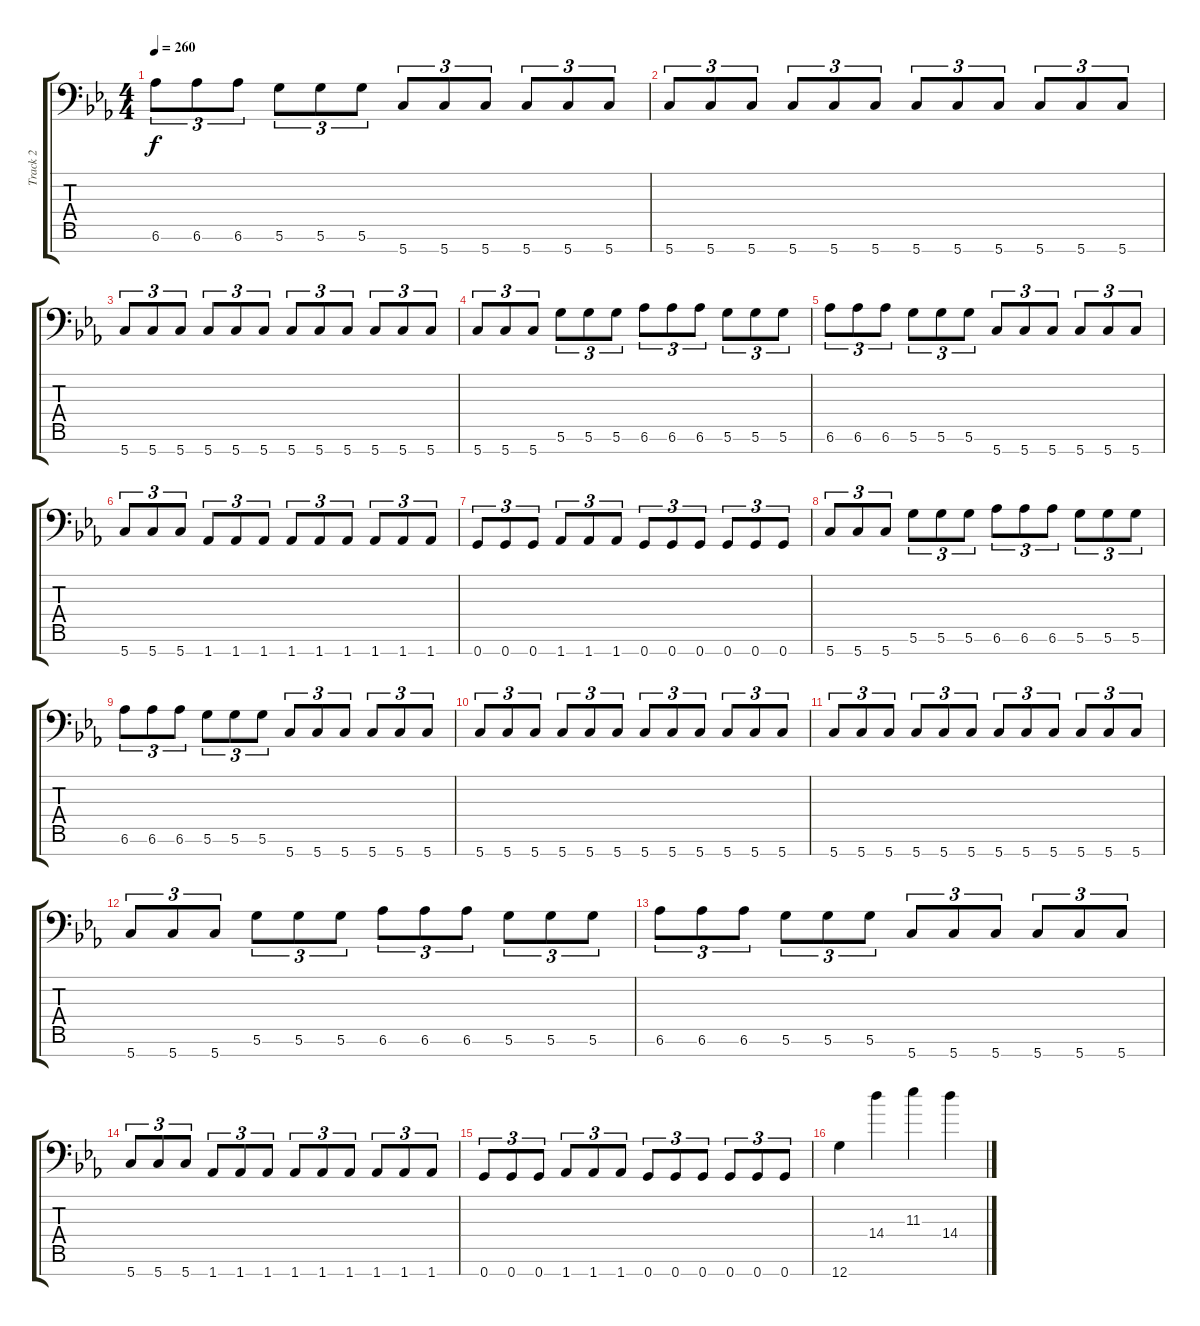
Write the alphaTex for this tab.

\track ("Track 2" "Track 2") {instrument acousticguitarsteel}
\staff {score tabs}
\tuning (D4 A3 E3 C3 G2 D2 G1) {hide}
\ts (4 4)
\tempo 260
\clef f4
\ks cminor
6.6.8{tu (3 2) dy f} 6.6.8{tu (3 2)} 6.6.8{tu (3 2)} 5.6.8{tu (3 2)} 5.6.8{tu (3 2)} 5.6.8{tu (3 2)} 5.7.8{tu (3 2)} 5.7.8{tu (3 2)} 5.7.8{tu (3 2)} 5.7.8{tu (3 2)} 5.7.8{tu (3 2)} 5.7.8{tu (3 2)} |
5.7.8{tu (3 2)} 5.7.8{tu (3 2)} 5.7.8{tu (3 2)} 5.7.8{tu (3 2)} 5.7.8{tu (3 2)} 5.7.8{tu (3 2)} 5.7.8{tu (3 2)} 5.7.8{tu (3 2)} 5.7.8{tu (3 2)} 5.7.8{tu (3 2)} 5.7.8{tu (3 2)} 5.7.8{tu (3 2)} |
5.7.8{tu (3 2)} 5.7.8{tu (3 2)} 5.7.8{tu (3 2)} 5.7.8{tu (3 2)} 5.7.8{tu (3 2)} 5.7.8{tu (3 2)} 5.7.8{tu (3 2)} 5.7.8{tu (3 2)} 5.7.8{tu (3 2)} 5.7.8{tu (3 2)} 5.7.8{tu (3 2)} 5.7.8{tu (3 2)} |
5.7.8{tu (3 2)} 5.7.8{tu (3 2)} 5.7.8{tu (3 2)} 5.6.8{tu (3 2)} 5.6.8{tu (3 2)} 5.6.8{tu (3 2)} 6.6.8{tu (3 2)} 6.6.8{tu (3 2)} 6.6.8{tu (3 2)} 5.6.8{tu (3 2)} 5.6.8{tu (3 2)} 5.6.8{tu (3 2)} |
6.6.8{tu (3 2)} 6.6.8{tu (3 2)} 6.6.8{tu (3 2)} 5.6.8{tu (3 2)} 5.6.8{tu (3 2)} 5.6.8{tu (3 2)} 5.7.8{tu (3 2)} 5.7.8{tu (3 2)} 5.7.8{tu (3 2)} 5.7.8{tu (3 2)} 5.7.8{tu (3 2)} 5.7.8{tu (3 2)} |
5.7.8{tu (3 2)} 5.7.8{tu (3 2)} 5.7.8{tu (3 2)} 1.7.8{tu (3 2)} 1.7.8{tu (3 2)} 1.7.8{tu (3 2)} 1.7.8{tu (3 2)} 1.7.8{tu (3 2)} 1.7.8{tu (3 2)} 1.7.8{tu (3 2)} 1.7.8{tu (3 2)} 1.7.8{tu (3 2)} |
0.7.8{tu (3 2)} 0.7.8{tu (3 2)} 0.7.8{tu (3 2)} 1.7.8{tu (3 2)} 1.7.8{tu (3 2)} 1.7.8{tu (3 2)} 0.7.8{tu (3 2)} 0.7.8{tu (3 2)} 0.7.8{tu (3 2)} 0.7.8{tu (3 2)} 0.7.8{tu (3 2)} 0.7.8{tu (3 2)} |
5.7.8{tu (3 2)} 5.7.8{tu (3 2)} 5.7.8{tu (3 2)} 5.6.8{tu (3 2)} 5.6.8{tu (3 2)} 5.6.8{tu (3 2)} 6.6.8{tu (3 2)} 6.6.8{tu (3 2)} 6.6.8{tu (3 2)} 5.6.8{tu (3 2)} 5.6.8{tu (3 2)} 5.6.8{tu (3 2)} |
6.6.8{tu (3 2)} 6.6.8{tu (3 2)} 6.6.8{tu (3 2)} 5.6.8{tu (3 2)} 5.6.8{tu (3 2)} 5.6.8{tu (3 2)} 5.7.8{tu (3 2)} 5.7.8{tu (3 2)} 5.7.8{tu (3 2)} 5.7.8{tu (3 2)} 5.7.8{tu (3 2)} 5.7.8{tu (3 2)} |
5.7.8{tu (3 2)} 5.7.8{tu (3 2)} 5.7.8{tu (3 2)} 5.7.8{tu (3 2)} 5.7.8{tu (3 2)} 5.7.8{tu (3 2)} 5.7.8{tu (3 2)} 5.7.8{tu (3 2)} 5.7.8{tu (3 2)} 5.7.8{tu (3 2)} 5.7.8{tu (3 2)} 5.7.8{tu (3 2)} |
5.7.8{tu (3 2)} 5.7.8{tu (3 2)} 5.7.8{tu (3 2)} 5.7.8{tu (3 2)} 5.7.8{tu (3 2)} 5.7.8{tu (3 2)} 5.7.8{tu (3 2)} 5.7.8{tu (3 2)} 5.7.8{tu (3 2)} 5.7.8{tu (3 2)} 5.7.8{tu (3 2)} 5.7.8{tu (3 2)} |
5.7.8{tu (3 2)} 5.7.8{tu (3 2)} 5.7.8{tu (3 2)} 5.6.8{tu (3 2)} 5.6.8{tu (3 2)} 5.6.8{tu (3 2)} 6.6.8{tu (3 2)} 6.6.8{tu (3 2)} 6.6.8{tu (3 2)} 5.6.8{tu (3 2)} 5.6.8{tu (3 2)} 5.6.8{tu (3 2)} |
6.6.8{tu (3 2)} 6.6.8{tu (3 2)} 6.6.8{tu (3 2)} 5.6.8{tu (3 2)} 5.6.8{tu (3 2)} 5.6.8{tu (3 2)} 5.7.8{tu (3 2)} 5.7.8{tu (3 2)} 5.7.8{tu (3 2)} 5.7.8{tu (3 2)} 5.7.8{tu (3 2)} 5.7.8{tu (3 2)} |
5.7.8{tu (3 2)} 5.7.8{tu (3 2)} 5.7.8{tu (3 2)} 1.7.8{tu (3 2)} 1.7.8{tu (3 2)} 1.7.8{tu (3 2)} 1.7.8{tu (3 2)} 1.7.8{tu (3 2)} 1.7.8{tu (3 2)} 1.7.8{tu (3 2)} 1.7.8{tu (3 2)} 1.7.8{tu (3 2)} |
0.7.8{tu (3 2)} 0.7.8{tu (3 2)} 0.7.8{tu (3 2)} 1.7.8{tu (3 2)} 1.7.8{tu (3 2)} 1.7.8{tu (3 2)} 0.7.8{tu (3 2)} 0.7.8{tu (3 2)} 0.7.8{tu (3 2)} 0.7.8{tu (3 2)} 0.7.8{tu (3 2)} 0.7.8{tu (3 2)} |
12.7.4 14.4.4 11.3.4 14.4.4
